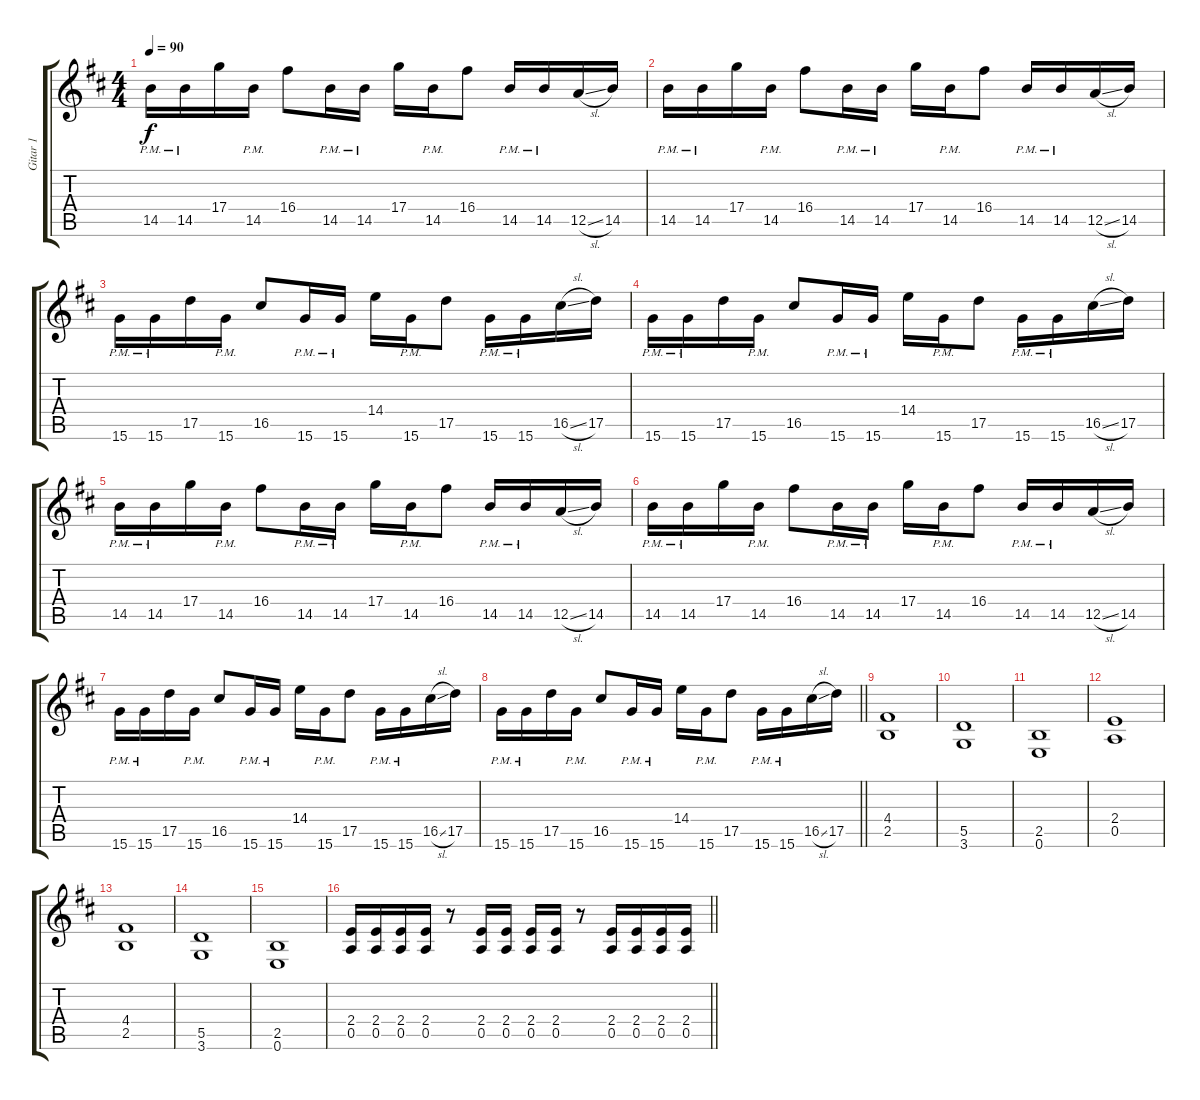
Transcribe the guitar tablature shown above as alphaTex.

\track ("Gitar 1" "Gitar 1") {instrument overdrivenguitar}
\staff {score tabs}
\tuning (E4 B3 G3 D3 A2 E2) {hide}
\ts (4 4)
\tempo 90
\clef g2
\ks d
14.5{pm}.16{dy f} 14.5{pm}.16 17.4.16 14.5{pm}.16 16.4.8 14.5{pm}.16 14.5{pm}.16 17.4.16 14.5{pm}.16 16.4.8 14.5{pm}.16 14.5{pm}.16 12.5{sl}.16 14.5.16 |
14.5{pm}.16 14.5{pm}.16 17.4.16 14.5{pm}.16 16.4.8 14.5{pm}.16 14.5{pm}.16 17.4.16 14.5{pm}.16 16.4.8 14.5{pm}.16 14.5{pm}.16 12.5{sl}.16 14.5.16 |
15.6{pm}.16 15.6{pm}.16 17.5.16 15.6{pm}.16 16.5.8 15.6{pm}.16 15.6{pm}.16 14.4.16 15.6{pm}.16 17.5.8 15.6{pm}.16 15.6{pm}.16 16.5{sl}.16 17.5.16 |
15.6{pm}.16 15.6{pm}.16 17.5.16 15.6{pm}.16 16.5.8 15.6{pm}.16 15.6{pm}.16 14.4.16 15.6{pm}.16 17.5.8 15.6{pm}.16 15.6{pm}.16 16.5{sl}.16 17.5.16 |
14.5{pm}.16 14.5{pm}.16 17.4.16 14.5{pm}.16 16.4.8 14.5{pm}.16 14.5{pm}.16 17.4.16 14.5{pm}.16 16.4.8 14.5{pm}.16 14.5{pm}.16 12.5{sl}.16 14.5.16 |
14.5{pm}.16 14.5{pm}.16 17.4.16 14.5{pm}.16 16.4.8 14.5{pm}.16 14.5{pm}.16 17.4.16 14.5{pm}.16 16.4.8 14.5{pm}.16 14.5{pm}.16 12.5{sl}.16 14.5.16 |
15.6{pm}.16 15.6{pm}.16 17.5.16 15.6{pm}.16 16.5.8 15.6{pm}.16 15.6{pm}.16 14.4.16 15.6{pm}.16 17.5.8 15.6{pm}.16 15.6{pm}.16 16.5{sl}.16 17.5.16 |
\barLineRight lightlight
15.6{pm}.16 15.6{pm}.16 17.5.16 15.6{pm}.16 16.5.8 15.6{pm}.16 15.6{pm}.16 14.4.16 15.6{pm}.16 17.5.8 15.6{pm}.16 15.6{pm}.16 16.5{sl}.16 17.5.16 |
(4.4 2.5).1 |
(5.5 3.6).1 |
(2.5 0.6).1 |
(2.4 0.5).1 |
(4.4 2.5).1 |
(5.5 3.6).1 |
(2.5 0.6).1 |
\barLineRight lightlight
(2.4 0.5).16 (2.4 0.5).16 (2.4 0.5).16 (2.4 0.5).16 r.8 (2.4 0.5).16 (2.4 0.5).16 (2.4 0.5).16 (2.4 0.5).16 r.8 (2.4 0.5).16 (2.4 0.5).16 (2.4 0.5).16 (2.4 0.5).16
